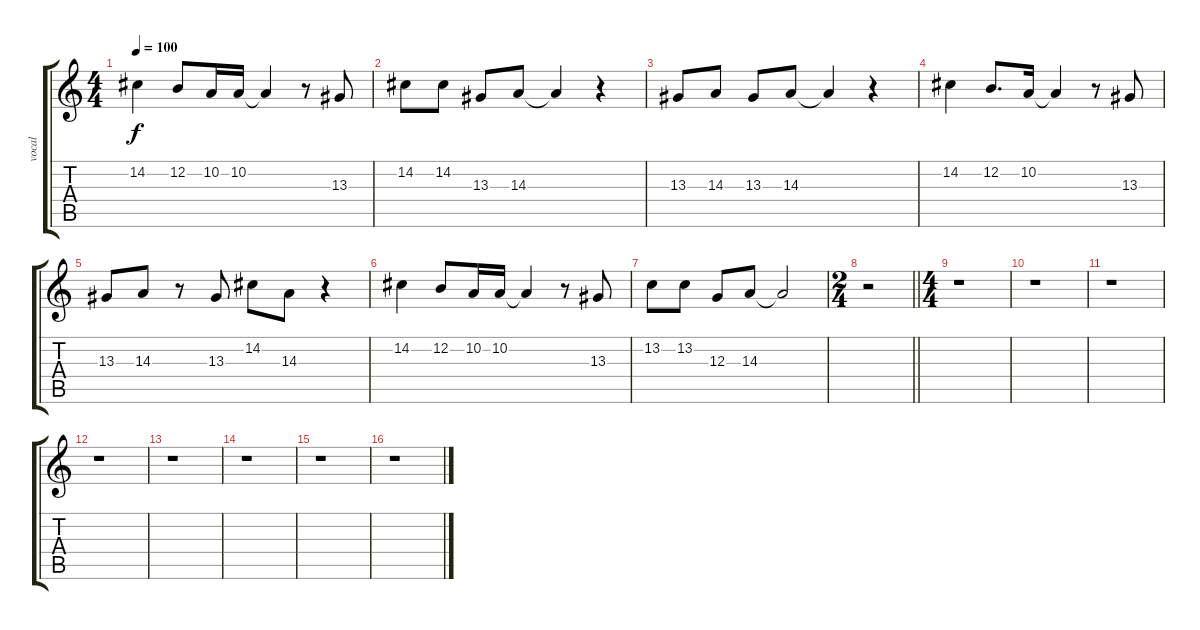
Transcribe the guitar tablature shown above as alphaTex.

\track ("vocal" "vocal") {instrument synthstrings1}
\staff {score tabs}
\tuning (E4 B3 G3 D3 A2 E2) {hide}
\ts (4 4)
\tempo 100
\clef g2
\ks aminor
14.2.4{dy f} 12.2.8 10.2.16 10.2.16 10.2{t}.4 r.8 13.3.8 |
14.2.8 14.2.8 13.3.8 14.3.8 14.3{t}.4 r.4 |
13.3.8 14.3.8 13.3.8 14.3.8 14.3{t}.4 r.4 |
14.2.4 12.2.8{d} 10.2.16 10.2{t}.4 r.8 13.3.8 |
13.3.8 14.3.8 r.8 13.3.8 14.2.8 14.3.8 r.4 |
14.2.4 12.2.8 10.2.16 10.2.16 10.2{t}.4 r.8 13.3.8 |
13.2.8 13.2.8 12.3.8 14.3.8 14.3{t}.2 |
\ts (2 4)
\barLineRight lightlight
r.2 |
\ts (4 4)
r.1 |
r.1 |
r.1 |
r.1 |
r.1 |
r.1 |
r.1 |
r.1
